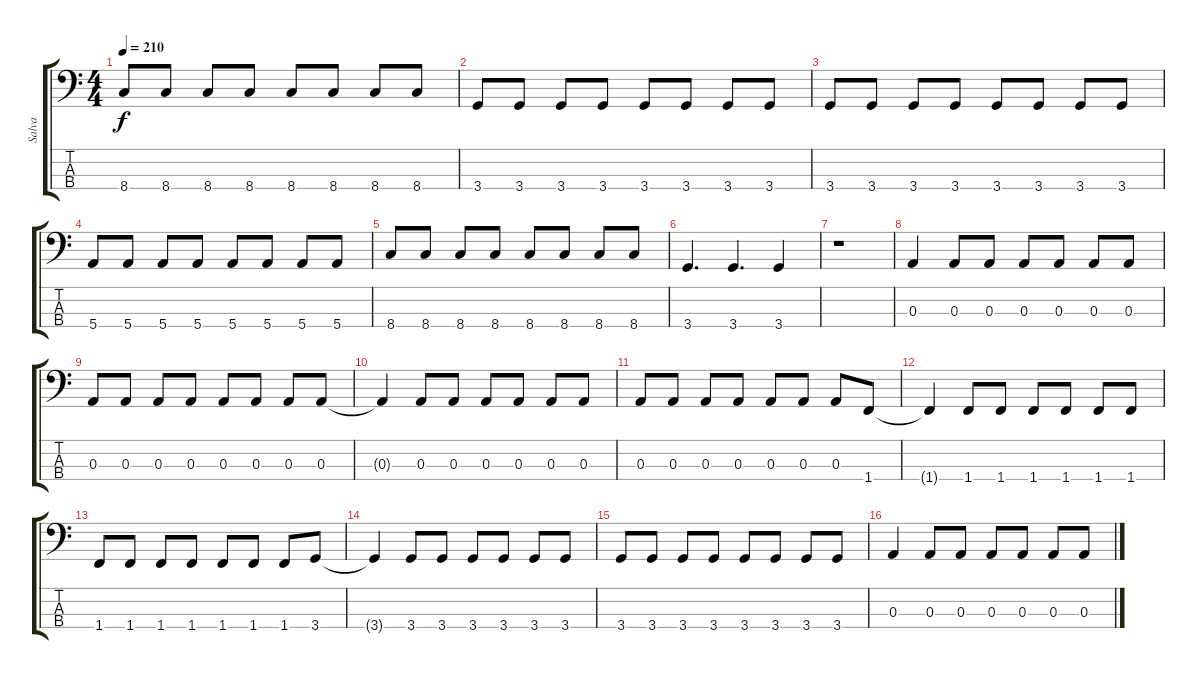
\track ("Salva" "Salva") {instrument electricbassfinger}
\staff {score tabs}
\tuning (G2 D2 A1 E1) {hide}
\ts (4 4)
\tempo 210
\clef f4
\ks c
8.4.8{dy f} 8.4.8 8.4.8 8.4.8 8.4.8 8.4.8 8.4.8 8.4.8 |
3.4.8 3.4.8 3.4.8 3.4.8 3.4.8 3.4.8 3.4.8 3.4.8 |
3.4.8 3.4.8 3.4.8 3.4.8 3.4.8 3.4.8 3.4.8 3.4.8 |
5.4.8 5.4.8 5.4.8 5.4.8 5.4.8 5.4.8 5.4.8 5.4.8 |
8.4.8 8.4.8 8.4.8 8.4.8 8.4.8 8.4.8 8.4.8 8.4.8 |
3.4.4{d} 3.4.4{d} 3.4.4 |
r.1 |
0.3.4 0.3.8 0.3.8 0.3.8 0.3.8 0.3.8 0.3.8 |
0.3.8 0.3.8 0.3.8 0.3.8 0.3.8 0.3.8 0.3.8 0.3.8 |
0.3{t}.4 0.3.8 0.3.8 0.3.8 0.3.8 0.3.8 0.3.8 |
0.3.8 0.3.8 0.3.8 0.3.8 0.3.8 0.3.8 0.3.8 1.4.8 |
1.4{t}.4 1.4.8 1.4.8 1.4.8 1.4.8 1.4.8 1.4.8 |
1.4.8 1.4.8 1.4.8 1.4.8 1.4.8 1.4.8 1.4.8 3.4.8 |
3.4{t}.4 3.4.8 3.4.8 3.4.8 3.4.8 3.4.8 3.4.8 |
3.4.8 3.4.8 3.4.8 3.4.8 3.4.8 3.4.8 3.4.8 3.4.8 |
0.3.4 0.3.8 0.3.8 0.3.8 0.3.8 0.3.8 0.3.8
